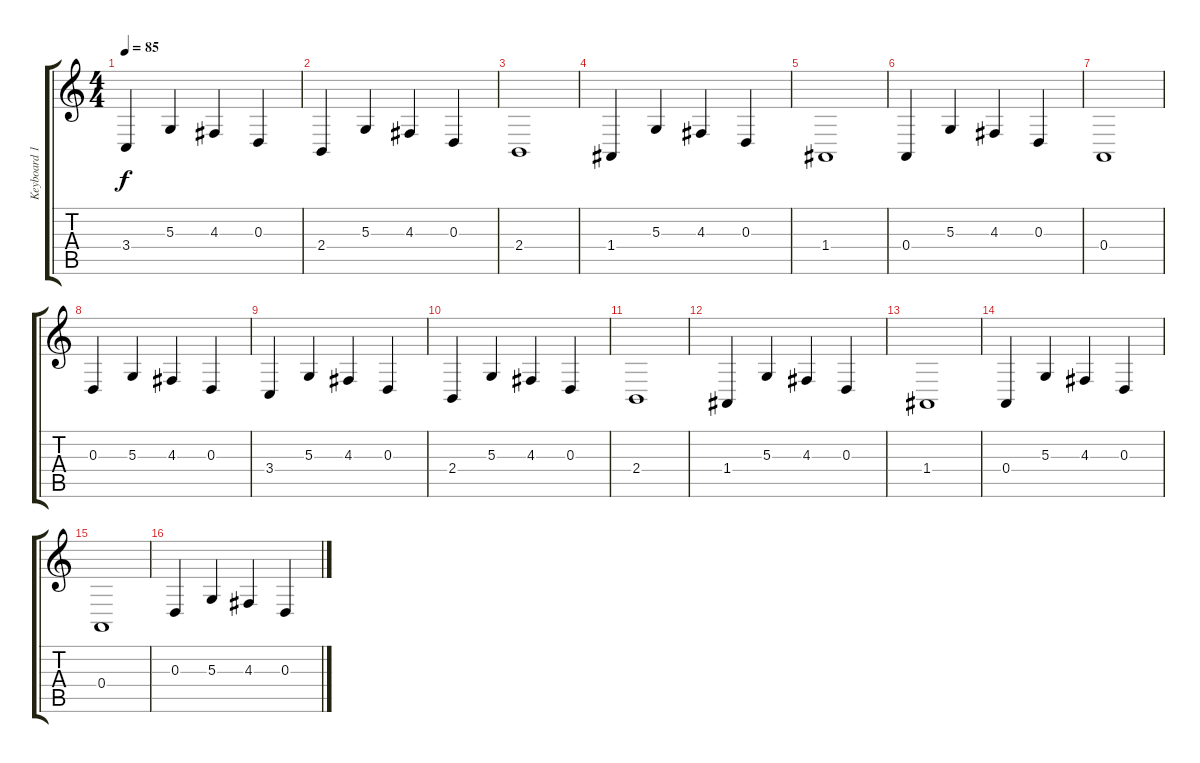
\track ("Keyboard 1" "Keyboard 1") {instrument tremolostrings}
\staff {score tabs}
\tuning (B3 Gb3 D3 A2 E2 B1) {hide}
\ts (4 4)
\tempo 85
\clef g2
\ks c
3.4.4{dy f} 5.3.4 4.3.4 0.3.4 |
2.4.4{volume 4} 5.3.4 4.3.4 0.3.4 |
2.4.1 |
1.4.4 5.3.4 4.3.4 0.3.4 |
1.4.1 |
0.4.4 5.3.4 4.3.4 0.3.4 |
0.4.1 |
0.3.4 5.3.4 4.3.4 0.3.4 |
3.4.4 5.3.4 4.3.4 0.3.4 |
2.4.4 5.3.4 4.3.4 0.3.4 |
2.4.1 |
1.4.4 5.3.4 4.3.4 0.3.4 |
1.4.1 |
0.4.4 5.3.4 4.3.4 0.3.4 |
0.4.1 |
0.3.4 5.3.4 4.3.4 0.3.4
